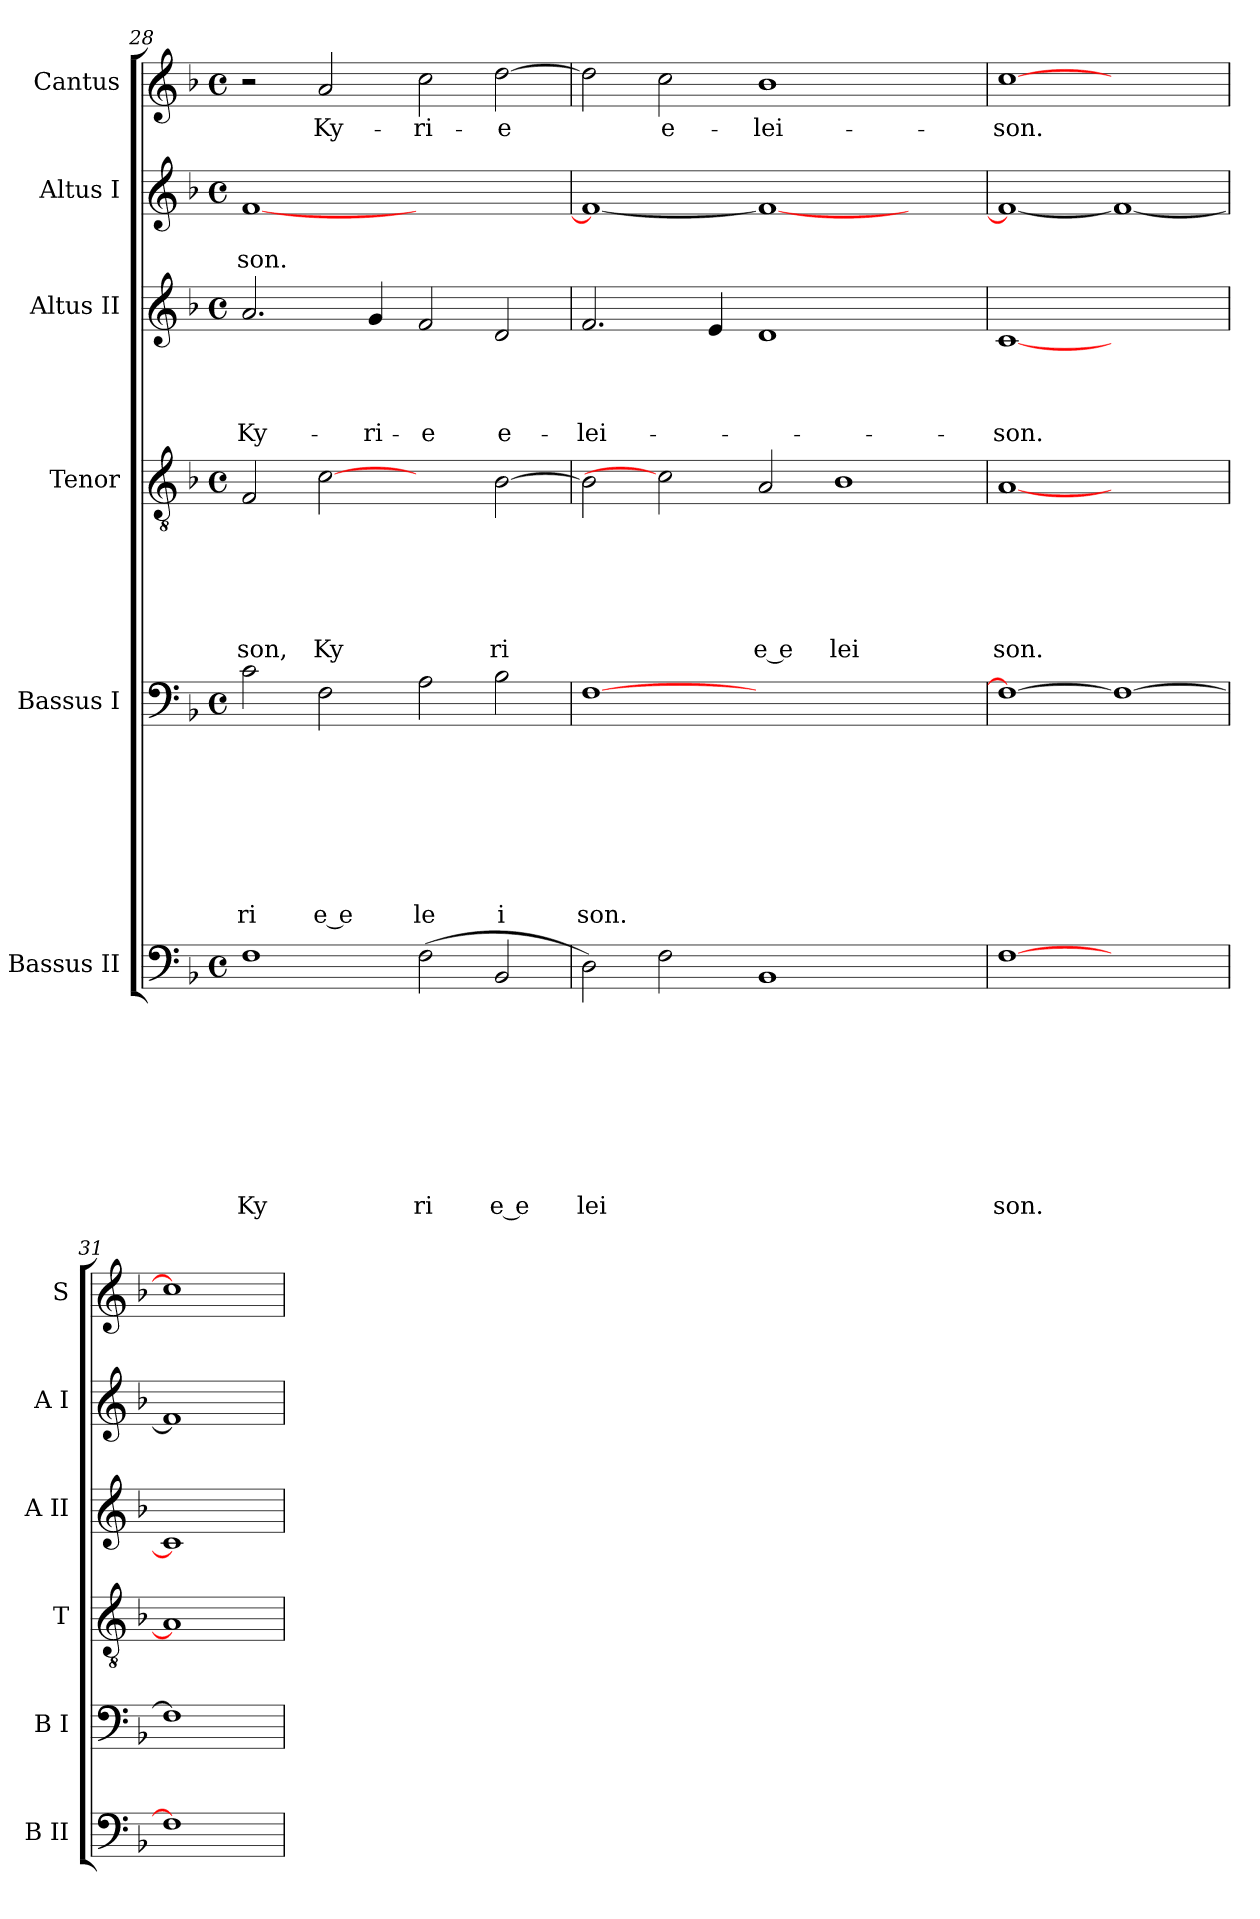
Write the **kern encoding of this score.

**kern	**text	**text	**text	**text	**text	**text	**text	**text	**text	**kern	**text	**text	**text	**text	**text	**text	**text	**text	**kern	**text	**text	**text	**text	**text	**text	**kern	**text	**text	**text	**text	**kern	**text	**text	**kern	**text
*part6	*part6	*part6	*part6	*part6	*part6	*part6	*part6	*part6	*part6	*part5	*part5	*part5	*part5	*part5	*part5	*part5	*part5	*part5	*part4	*part4	*part4	*part4	*part4	*part4	*part4	*part3	*part3	*part3	*part3	*part3	*part2	*part2	*part2	*part1	*part1
*staff6	*staff6	*staff6	*staff6	*staff6	*staff6	*staff6	*staff6	*staff6	*staff6	*staff5	*staff5	*staff5	*staff5	*staff5	*staff5	*staff5	*staff5	*staff5	*staff4	*staff4	*staff4	*staff4	*staff4	*staff4	*staff4	*staff3	*staff3	*staff3	*staff3	*staff3	*staff2	*staff2	*staff2	*staff1	*staff1
*I"Bassus II	*	*	*	*	*	*	*	*	*	*I"Bassus I	*	*	*	*	*	*	*	*	*I"Tenor	*	*	*	*	*	*	*I"Altus II	*	*	*	*	*I"Altus I	*	*	*I"Cantus	*
*I'B II	*	*	*	*	*	*	*	*	*	*I'B I	*	*	*	*	*	*	*	*	*I'T	*	*	*	*	*	*	*I'A II	*	*	*	*	*I'A I	*	*	*I'S	*
*clefF4	*	*	*	*	*	*	*	*	*	*clefF4	*	*	*	*	*	*	*	*	*clefGv2	*	*	*	*	*	*	*clefG2	*	*	*	*	*clefG2	*	*	*clefG2	*
*k[b-]	*	*	*	*	*	*	*	*	*	*k[b-]	*	*	*	*	*	*	*	*	*k[b-]	*	*	*	*	*	*	*k[b-]	*	*	*	*	*k[b-]	*	*	*k[b-]	*
*F:	*	*	*	*	*	*	*	*	*	*F:	*	*	*	*	*	*	*	*	*F:	*	*	*	*	*	*	*F:	*	*	*	*	*F:	*	*	*F:	*
*M4/4	*	*	*	*	*	*	*	*	*	*M4/4	*	*	*	*	*	*	*	*	*M4/4	*	*	*	*	*	*	*M4/4	*	*	*	*	*M4/4	*	*	*M4/4	*
*met(c)	*	*	*	*	*	*	*	*	*	*met(c)	*	*	*	*	*	*	*	*	*met(c)	*	*	*	*	*	*	*met(c)	*	*	*	*	*met(c)	*	*	*met(c)	*
=28	=28	=28	=28	=28	=28	=28	=28	=28	=28	=28	=28	=28	=28	=28	=28	=28	=28	=28	=28	=28	=28	=28	=28	=28	=28	=28	=28	=28	=28	=28	=28	=28	=28	=28	=28
!	!	!	!	!	!	!	!	!	!LO:LY:b	!	!	!	!	!	!	!	!	!LO:LY:b	!	!	!	!	!	!	!LO:LY:b	!	!	!	!	!LO:LY:b	!	!	!LO:LY:b	!	!
1F	.	.	.	.	.	.	.	.	Ky	2c\	.	.	.	.	.	.	.	ri	2F/	.	.	.	.	.	son,	2.a/	.	.	.	Ky-	[<1f	.	son.	2r	.
!	!	!	!	!	!	!	!	!	!	!	!	!	!	!	!	!	!	!LO:LY:b:rj	!	!	!	!	!	!	!LO:LY:b	!	!	!	!	!	!	!	!	!	!LO:LY:b
.	.	.	.	.	.	.	.	.	.	2F\	.	.	.	.	.	.	.	e e	[2c	.	.	.	.	.	Ky	.	.	.	.	.	.	.	.	2a/	Ky-
!	!	!	!	!	!	!	!	!	!	!	!	!	!	!	!	!	!	!	!	!	!	!	!	!	!	!	!	!	!	!LO:LY:b	!	!	!	!	!
.	.	.	.	.	.	.	.	.	.	.	.	.	.	.	.	.	.	.	.	.	.	.	.	.	.	4g/	.	.	.	-ri-	.	.	.	.	.
!	!	!	!	!	!	!	!	!	!LO:LY:b	!	!	!	!	!	!	!	!	!LO:LY:b	!	!	!	!	!	!	!	!	!	!	!	!LO:LY:b	!	!	!	!	!LO:LY:b
(<2F\	.	.	.	.	.	.	.	.	ri	2A\	.	.	.	.	.	.	.	le	2ryy	.	.	.	.	.	.	2f/	.	.	.	-e	1ryy	.	.	2cc\	-ri-
!	!	!	!	!	!	!	!	!	!LO:LY:b:rj	!	!	!	!	!	!	!	!	!LO:LY:b	!	!	!	!	!	!	!LO:LY:b	!	!	!	!	!LO:LY:b	!	!	!	!	!LO:LY:b
2BB-/	.	.	.	.	.	.	.	.	e e	2B-\	.	.	.	.	.	.	.	i	[>2B-\	.	.	.	.	.	ri	2d/	.	.	.	e-	.	.	.	[>2dd\	-e
=29	=29	=29	=29	=29	=29	=29	=29	=29	=29	=29	=29	=29	=29	=29	=29	=29	=29	=29	=29	=29	=29	=29	=29	=29	=29	=29	=29	=29	=29	=29	=29	=29	=29	=29	=29
!	!	!	!	!	!	!	!	!	!LO:LY:b	!	!	!	!	!	!	!	!	!LO:LY:b	!	!	!	!	!	!	!	!	!	!	!	!LO:LY:b	!	!	!	!	!
2D\)	.	.	.	.	.	.	.	.	lei	[>1F	.	.	.	.	.	.	.	son.	2B-\]	.	.	.	.	.	.	2.f/	.	.	.	-lei-	1f_	.	.	2dd\]	.
!	!	!	!	!	!	!	!	!	!	!	!	!	!	!	!	!	!	!	!	!	!	!	!	!	!	!	!	!	!	!	!	!	!	!	!LO:LY:b
2F\	.	.	.	.	.	.	.	.	.	.	.	.	.	.	.	.	.	.	2c]	.	.	.	.	.	.	.	.	.	.	.	.	.	.	2cc\	e-
.	.	.	.	.	.	.	.	.	.	.	.	.	.	.	.	.	.	.	.	.	.	.	.	.	.	4e/	.	.	.	.	.	.	.	.	.
!	!	!	!	!	!	!	!	!	!	!	!	!	!	!	!	!	!	!	!	!	!	!	!	!	!LO:LY:b:rj	!	!	!	!	!	!	!	!	!	!LO:LY:b
1BB-	.	.	.	.	.	.	.	.	.	1.ryy	.	.	.	.	.	.	.	.	2A/	.	.	.	.	.	e e	1d	.	.	.	.	1f_	.	.	1b-	-lei-
!	!	!	!	!	!	!	!	!	!	!	!	!	!	!	!	!	!	!	!	!	!	!	!	!	!LO:LY:b	!	!	!	!	!	!	!	!	!	!
.	.	.	.	.	.	.	.	.	.	.	.	.	.	.	.	.	.	.	1B-	.	.	.	.	.	lei	.	.	.	.	.	.	.	.	.	.
2ryy	.	.	.	.	.	.	.	.	.	.	.	.	.	.	.	.	.	.	.	.	.	.	.	.	.	2ryy	.	.	.	.	2ryy	.	.	2ryy	.
=30	=30	=30	=30	=30	=30	=30	=30	=30	=30	=30	=30	=30	=30	=30	=30	=30	=30	=30	=30	=30	=30	=30	=30	=30	=30	=30	=30	=30	=30	=30	=30	=30	=30	=30	=30
!	!	!	!	!	!	!	!	!	!LO:LY:b	!	!	!	!	!	!	!	!	!	!	!	!	!	!	!	!LO:LY:b	!	!	!	!	!LO:LY:b	!	!	!	!	!LO:LY:b
[1F	.	.	.	.	.	.	.	.	son.	1F_	.	.	.	.	.	.	.	.	[1A	.	.	.	.	.	son.	[1c	.	.	.	-son.	1f_	.	.	[1cc	-son.
1ryy	.	.	.	.	.	.	.	.	.	1F_	.	.	.	.	.	.	.	.	1ryy	.	.	.	.	.	.	1ryy	.	.	.	.	1f_	.	.	1ryy	.
=31	=31	=31	=31	=31	=31	=31	=31	=31	=31	=31	=31	=31	=31	=31	=31	=31	=31	=31	=31	=31	=31	=31	=31	=31	=31	=31	=31	=31	=31	=31	=31	=31	=31	=31	=31
1F]	.	.	.	.	.	.	.	.	.	1F]	.	.	.	.	.	.	.	.	1A]	.	.	.	.	.	.	1c]	.	.	.	.	1f]	.	.	1cc]	.
=	=	=	=	=	=	=	=	=	=	=	=	=	=	=	=	=	=	=	=	=	=	=	=	=	=	=	=	=	=	=	=	=	=	=	=
*-	*-	*-	*-	*-	*-	*-	*-	*-	*-	*-	*-	*-	*-	*-	*-	*-	*-	*-	*-	*-	*-	*-	*-	*-	*-	*-	*-	*-	*-	*-	*-	*-	*-	*-	*-
